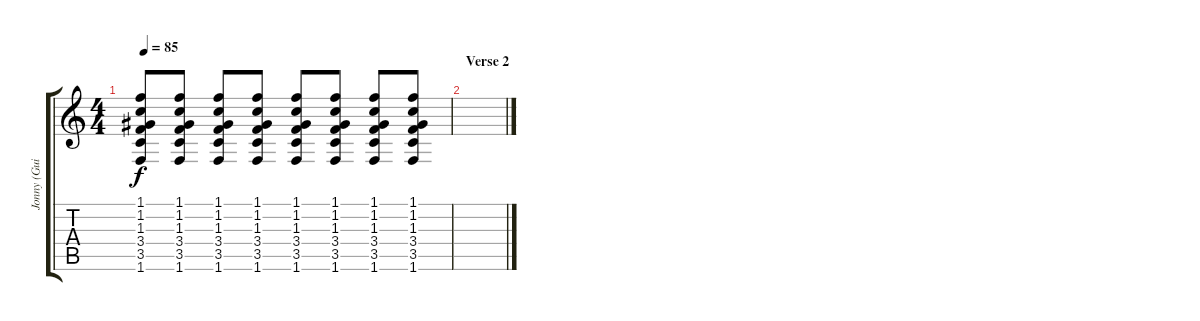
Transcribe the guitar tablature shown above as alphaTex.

\track ("Jonny (Guitar)" "Jonny (Gui") {instrument overdrivenguitar}
\staff {score tabs}
\tuning (E4 B3 G3 D3 A2 E2) {hide}
\ts (4 4)
\tempo 85
\clef g2
\ks c
(1.1 1.2 1.3 3.4 3.5 1.6).8{dy f} (1.1 1.2 1.3 3.4 3.5 1.6).8 (1.1 1.2 1.3 3.4 3.5 1.6).8 (1.1 1.2 1.3 3.4 3.5 1.6).8 (1.1 1.2 1.3 3.4 3.5 1.6).8 (1.1 1.2 1.3 3.4 3.5 1.6).8 (1.1 1.2 1.3 3.4 3.5 1.6).8 (1.1 1.2 1.3 3.4 3.5 1.6).8 |
\section ("" "Verse 2")
